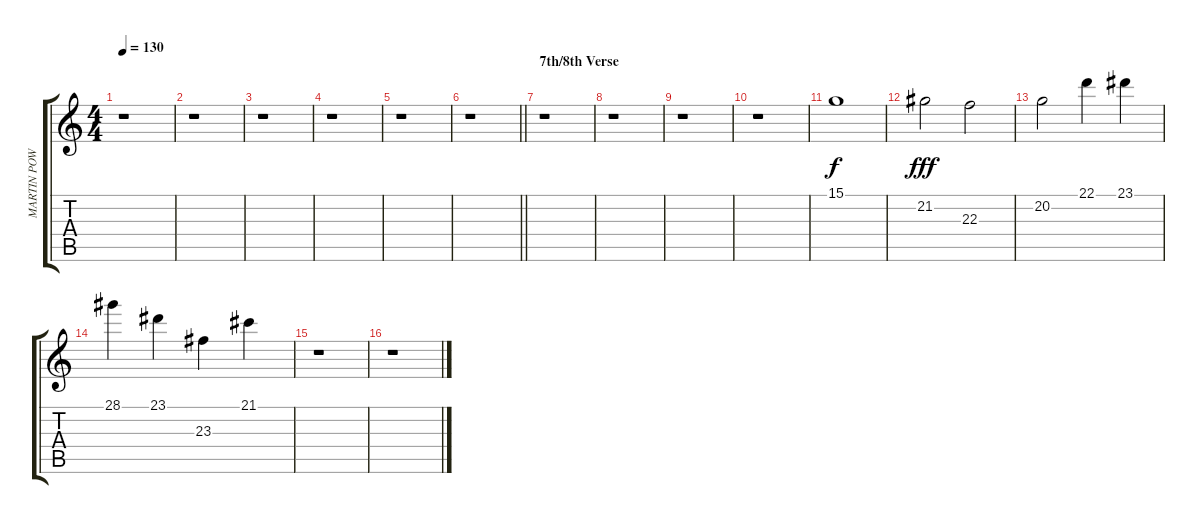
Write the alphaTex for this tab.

\track ("MARTIN POWELL" "MARTIN POW") {instrument stringensemble2}
\staff {score tabs}
\tuning (E4 B3 G3 D3 A2 E2) {hide}
\ts (4 4)
\tempo 130
\clef g2
\ks c
r.1{dy f} |
r.1 |
r.1 |
r.1 |
r.1 |
\barLineRight lightlight
r.1 |
\section ("" "7th/8th Verse")
r.1 |
r.1 |
r.1 |
r.1 |
15.1.1 |
21.2.2{dy fff} 22.3.2 |
20.2.2 22.1.4 23.1.4 |
28.1.4 23.1.4 23.3.4 21.1.4 |
r.1 |
r.1
